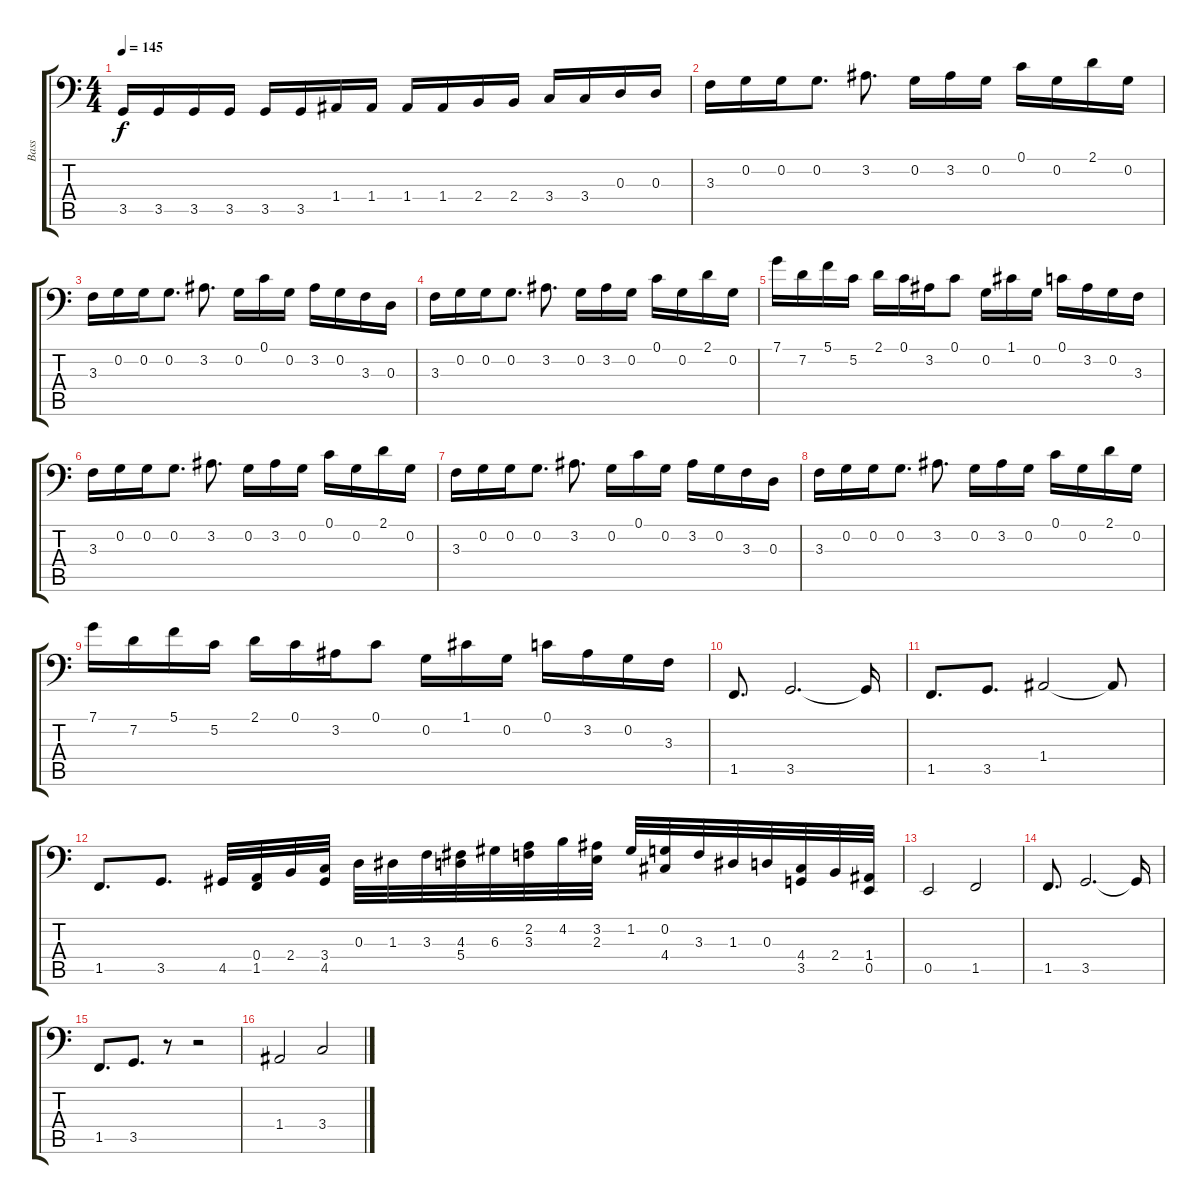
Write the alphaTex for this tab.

\track ("Bass" "Bass") {instrument electricbassfinger}
\staff {score tabs}
\tuning (C3 G2 D2 A1 E1 B0) {hide}
\ts (4 4)
\tempo 145
\clef f4
\ks c
3.5.16{dy f} 3.5.16 3.5.16 3.5.16 3.5.16 3.5.16 1.4.16 1.4.16 1.4.16 1.4.16 2.4.16 2.4.16 3.4.16 3.4.16 0.3.16 0.3.16 |
3.3.16 0.2.16 0.2.16 0.2.8{d} 3.2.8{d} 0.2.16 3.2.16 0.2.16 0.1.16 0.2.16 2.1.16 0.2.16 |
3.3.16 0.2.16 0.2.16 0.2.8{d} 3.2.8{d} 0.2.16 0.1.16 0.2.16 3.2.16 0.2.16 3.3.16 0.3.16 |
3.3.16 0.2.16 0.2.16 0.2.8{d} 3.2.8{d} 0.2.16 3.2.16 0.2.16 0.1.16 0.2.16 2.1.16 0.2.16 |
7.1.16 7.2.16 5.1.16 5.2.16 2.1.16 0.1.16 3.2.16 0.1.8 0.2.16 1.1.16 0.2.16 0.1.16 3.2.16 0.2.16 3.3.16 |
3.3.16 0.2.16 0.2.16 0.2.8{d} 3.2.8{d} 0.2.16 3.2.16 0.2.16 0.1.16 0.2.16 2.1.16 0.2.16 |
3.3.16 0.2.16 0.2.16 0.2.8{d} 3.2.8{d} 0.2.16 0.1.16 0.2.16 3.2.16 0.2.16 3.3.16 0.3.16 |
3.3.16 0.2.16 0.2.16 0.2.8{d} 3.2.8{d} 0.2.16 3.2.16 0.2.16 0.1.16 0.2.16 2.1.16 0.2.16 |
7.1.16 7.2.16 5.1.16 5.2.16 2.1.16 0.1.16 3.2.16 0.1.8 0.2.16 1.1.16 0.2.16 0.1.16 3.2.16 0.2.16 3.3.16 |
1.5.8{d} 3.5.2{d} 3.5{t}.16 |
1.5.8{d} 3.5.8{d} 1.4.2 1.4{t}.8 |
1.5.8{d} 3.5.8{d} 4.5.32 (0.4 1.5).32 2.4.32 (3.4 4.5).32 0.3.32 1.3.32 3.3.32 (4.3 5.4).32 6.3.32 (2.2 3.3).32 4.2.32 (3.2 2.3).32 1.2.32 (0.2 4.4).32 3.3.32 1.3.32 0.3.32 (4.4 3.5).32 2.4.32 (1.4 0.5).32 |
0.5.2 1.5.2 |
1.5.8{d} 3.5.2{d} 3.5{t}.16 |
1.5.8{d} 3.5.8{d} r.8 r.2 |
1.4.2 3.4.2
